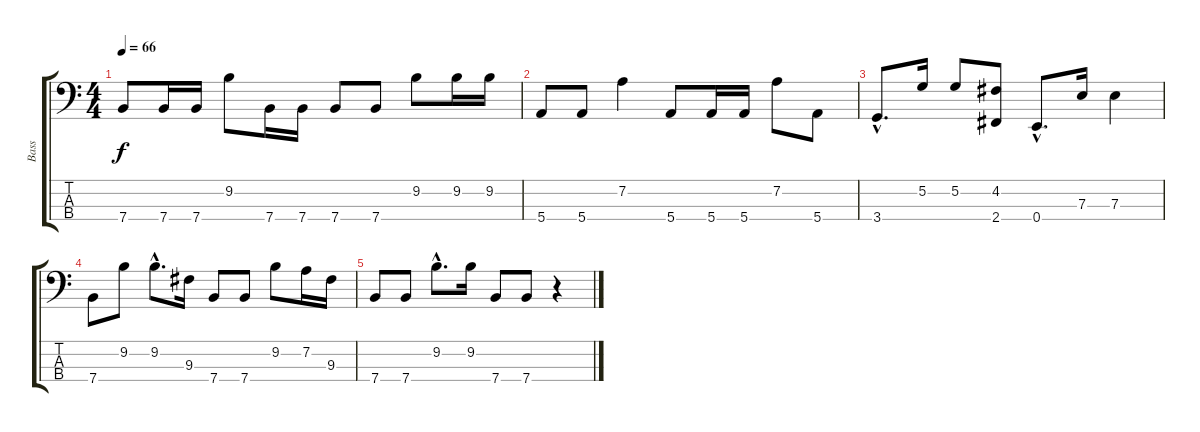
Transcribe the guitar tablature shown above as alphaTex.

\track ("Bass" "Bass") {instrument electricbasspick}
\staff {score tabs}
\tuning (G2 D2 A1 E1) {hide}
\ts (4 4)
\tempo 66
\clef f4
\ks c
7.4.8{dy f} 7.4.16 7.4.16 9.2.8 7.4.16 7.4.16 7.4.8 7.4.8 9.2.8 9.2.16 9.2.16 |
5.4.8 5.4.8 7.2.4 5.4.8 5.4.16 5.4.16 7.2.8 5.4.8 |
3.4{hac}.8{d} 5.2.16 5.2.8 (4.2 2.4).8 0.4{hac}.8{d} 7.3.16 7.3.4 |
7.4.8{volume 0} 9.2.8 9.2{hac}.8{d} 9.3.16 7.4.8 7.4.8 9.2.8 7.2.16 9.3.16 |
7.4.8 7.4.8 9.2{hac}.8{d} 9.2.16 7.4.8 7.4.8 r.4
